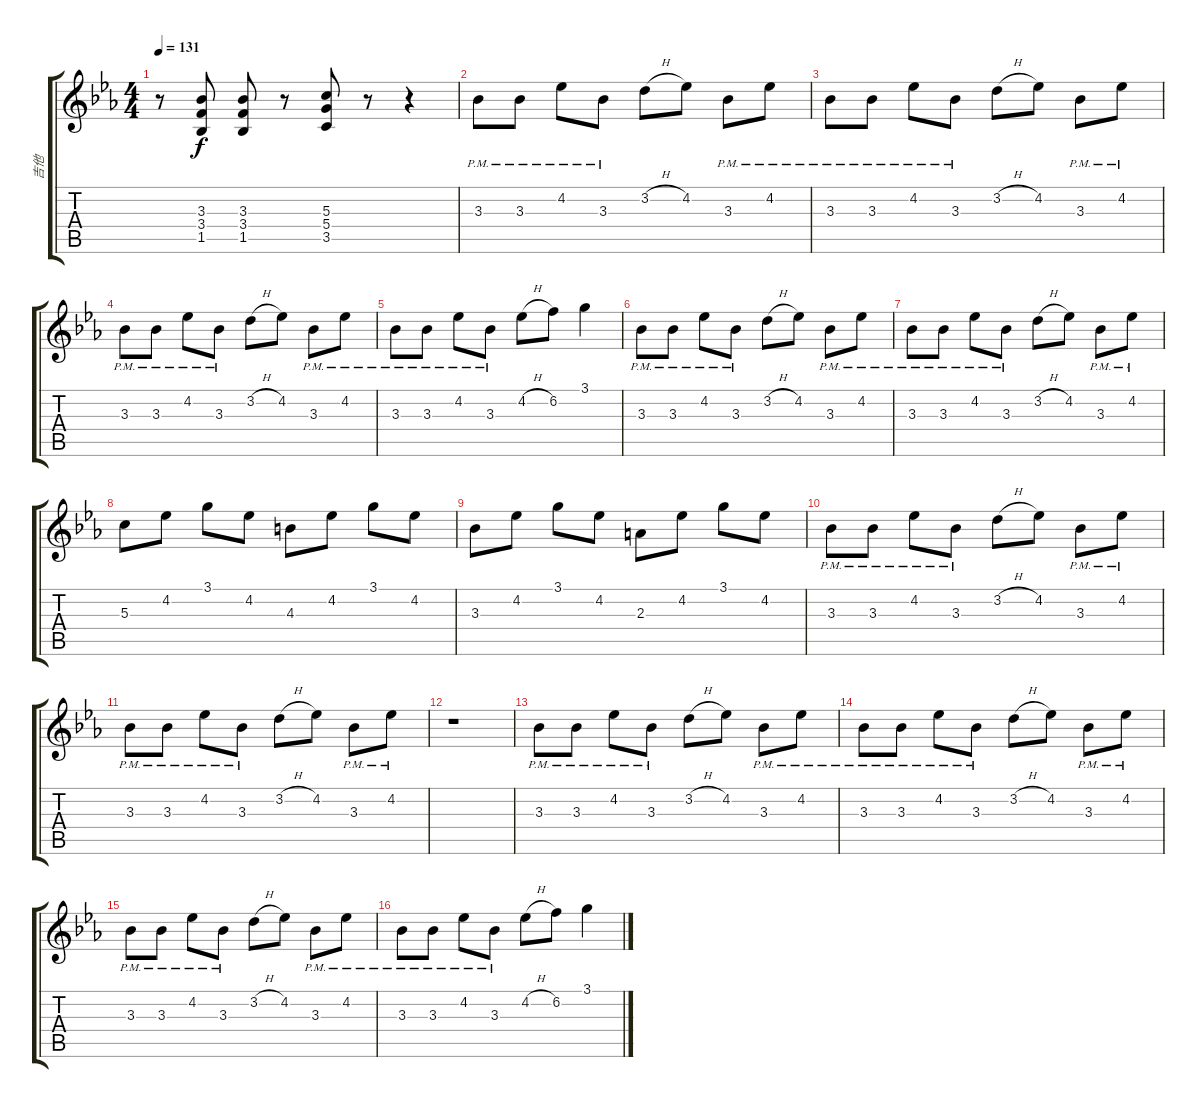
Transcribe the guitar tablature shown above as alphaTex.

\track ("吉他" "吉他") {instrument overdrivenguitar}
\staff {score tabs}
\tuning (E4 B3 G3 D3 A2 E2) {hide}
\ts (4 4)
\tempo 131
\clef g2
\ks eb
r.8{dy f} (3.3 3.4 1.5).8 (3.3 3.4 1.5).8 r.8 (5.3 5.4 3.5).8 r.8 r.4 |
3.3{pm}.8 3.3{pm}.8 4.2{pm}.8 3.3{pm}.8 3.2{h}.8 4.2.8 3.3{pm}.8 4.2{pm}.8 |
3.3{pm}.8 3.3{pm}.8 4.2{pm}.8 3.3{pm}.8 3.2{h}.8 4.2.8 3.3{pm}.8 4.2{pm}.8 |
3.3{pm}.8 3.3{pm}.8 4.2{pm}.8 3.3{pm}.8 3.2{h}.8 4.2.8 3.3{pm}.8 4.2{pm}.8 |
3.3{pm}.8 3.3{pm}.8 4.2{pm}.8 3.3{pm}.8 4.2{h}.8 6.2.8 3.1.4 |
3.3{pm}.8 3.3{pm}.8 4.2{pm}.8 3.3{pm}.8 3.2{h}.8 4.2.8 3.3{pm}.8 4.2{pm}.8 |
3.3{pm}.8 3.3{pm}.8 4.2{pm}.8 3.3{pm}.8 3.2{h}.8 4.2.8 3.3{pm}.8 4.2{pm}.8 |
5.3.8 4.2.8 3.1.8 4.2.8 4.3.8 4.2.8 3.1.8 4.2.8 |
3.3.8 4.2.8 3.1.8 4.2.8 2.3.8 4.2.8 3.1.8 4.2.8 |
3.3{pm}.8 3.3{pm}.8 4.2{pm}.8 3.3{pm}.8 3.2{h}.8 4.2.8 3.3{pm}.8 4.2{pm}.8 |
3.3{pm}.8 3.3{pm}.8 4.2{pm}.8 3.3{pm}.8 3.2{h}.8 4.2.8 3.3{pm}.8 4.2{pm}.8 |
r.1 |
3.3{pm}.8 3.3{pm}.8 4.2{pm}.8 3.3{pm}.8 3.2{h}.8 4.2.8 3.3{pm}.8 4.2{pm}.8 |
3.3{pm}.8 3.3{pm}.8 4.2{pm}.8 3.3{pm}.8 3.2{h}.8 4.2.8 3.3{pm}.8 4.2{pm}.8 |
3.3{pm}.8 3.3{pm}.8 4.2{pm}.8 3.3{pm}.8 3.2{h}.8 4.2.8 3.3{pm}.8 4.2{pm}.8 |
3.3{pm}.8 3.3{pm}.8 4.2{pm}.8 3.3{pm}.8 4.2{h}.8 6.2.8 3.1.4
